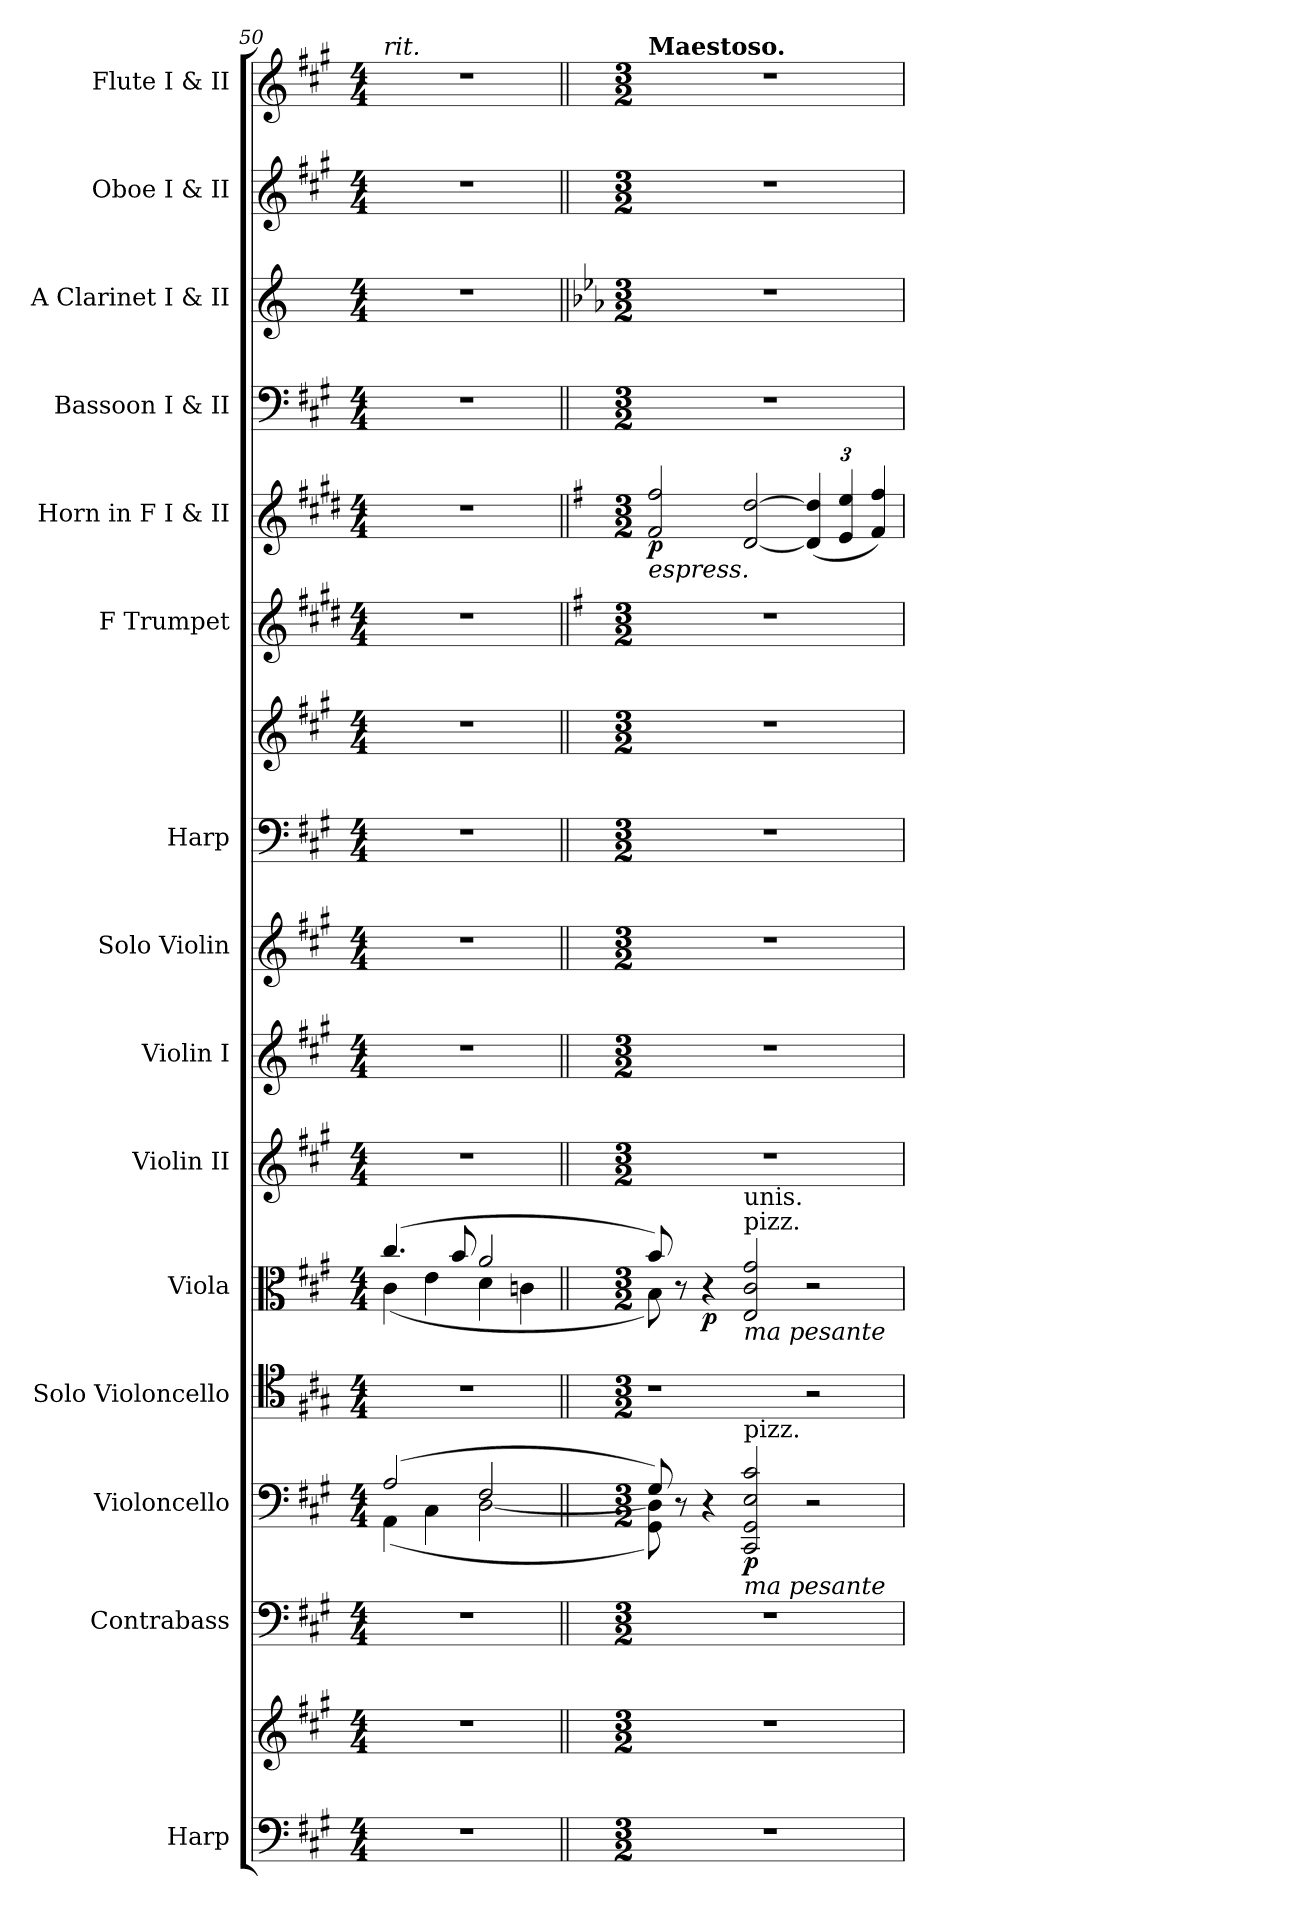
**kern	**kern	**kern	**kern	**dynam	**kern	**kern	**dynam	**kern	**kern	**kern	**kern	**kern	**kern	**kern	**dynam	**kern	**kern	**kern	**kern
*part15	*part15	*part14	*part13	*part13	*part12	*part11	*part11	*part10	*part9	*part8	*part7	*part7	*part6	*part5	*part5	*part4	*part3	*part2	*part1
*staff17	*staff16	*staff15	*staff14	*staff14	*staff13	*staff12	*staff12	*staff11	*staff10	*staff9	*staff8	*staff7	*staff6	*staff5	*staff5	*staff4	*staff3	*staff2	*staff1
*I"Harp	*	*I"Contrabass	*I"Violoncello	*	*I"Solo Violoncello	*I"Viola	*	*I"Violin II	*I"Violin I	*I"Solo Violin	*I"Harp	*	*I"F Trumpet	*I"Horn in F I &amp; II	*	*I"Bassoon I &amp; II	*I"A Clarinet I &amp; II	*I"Oboe I &amp; II	*I"Flute I &amp; II
*I'Hrp.	*	*I'Cb.	*I'Vc.	*	*I'Vc.	*I'Vla.	*	*I'Vln.	*I'Vln.	*I'Vln.	*I'Hrp.	*	*I'F Tpt.	*	*	*I'Bsn.	*I'A Cl.	*I'Ob.	*I'Fl.
!!LO:PB:g=z
*clefF4	*clefG2	*clefF4	*clefF4	*	*clefC4	*clefC3	*	*clefG2	*clefG2	*clefG2	*clefF4	*clefG2	*clefG2	*clefG2	*	*clefF4	*clefG2	*clefG2	*clefG2
*	*	*ITrd7c12	*	*	*	*	*	*	*	*	*	*	*ITrd-3c-5	*ITrd4c7	*	*	*ITrd2c3	*	*
*k[f#c#g#]	*k[f#c#g#]	*k[f#c#g#]	*k[f#c#g#]	*	*k[f#c#g#]	*k[f#c#g#]	*	*k[f#c#g#]	*k[f#c#g#]	*k[f#c#g#]	*k[f#c#g#]	*k[f#c#g#]	*k[f#c#g#]	*k[f#c#g#]	*	*k[f#c#g#]	*k[f#c#g#]	*k[f#c#g#]	*k[f#c#g#]
*M4/4	*M4/4	*M4/4	*M4/4	*	*M4/4	*M4/4	*	*M4/4	*M4/4	*M4/4	*M4/4	*M4/4	*M4/4	*M4/4	*	*M4/4	*M4/4	*M4/4	*M4/4
*MM96	*MM96	*MM96	*MM96	*	*MM96	*MM96	*	*MM96	*MM96	*MM96	*MM96	*MM96	*MM96	*MM96	*	*MM96	*MM96	*MM96	*MM96
=50	=50	=50	=50	=50	=50	=50	=50	=50	=50	=50	=50	=50	=50	=50	=50	=50	=50	=50	=50
*	*	*	*^	*	*	*^	*	*	*	*	*	*	*	*	*	*	*	*	*
!	!	!	!	!	!	!	!	!	!	!	!	!	!	!	!	!	!	!	!	!	!LO:TX:a:i:t=rit.
1r	1r	1r	(>2A/	(<4AA\	.	1r	(>4.cc#/	(<4c#\	.	1r	1r	1r	1r	1r	1r	1r	.	1r	1r	1r	1r
.	.	.	.	4C#\	.	.	.	4e\	.	.	.	.	.	.	.	.	.	.	.	.	.
.	.	.	.	.	.	.	8b/	.	.	.	.	.	.	.	.	.	.	.	.	.	.
.	.	.	2F#/	[2D\	.	.	2a/	4d\	.	.	.	.	.	.	.	.	.	.	.	.	.
.	.	.	.	.	.	.	.	4cn\	.	.	.	.	.	.	.	.	.	.	.	.	.
=51||	=51||	=51||	=51||	=51||	=51||	=51||	=51||	=51||	=51||	=51||	=51||	=51||	=51||	=51||	=51||	=51||	=51||	=51||	=51||	=51||	=51||
!!LO:REH:place=s1:a:B:fs=14:t=C
*k[]	*k[]	*k[]	*k[]	*	*	*k[]	*k[]	*	*	*k[]	*k[]	*k[]	*k[]	*k[]	*k[]	*k[]	*	*k[]	*k[]	*k[]	*k[]
*M3/2	*M3/2	*M3/2	*M3/2	*	*	*M3/2	*M3/2	*	*	*M3/2	*M3/2	*M3/2	*M3/2	*M3/2	*M3/2	*M3/2	*	*M3/2	*M3/2	*M3/2	*M3/2
*	*	*	*	*	*	*	*	*	*	*	*	*	*	*	*	*	*	*	*	*	*MM84
!	!	!	!	!	!	!	!	!	!	!	!	!	!	!	!	!	!	!	!	!	!LO:TX:a:B:t=Maestoso.
!	!	!	!	!	!	!	!	!	!	!	!	!	!	!	!	!LO:TX:b:i:t=espress.	!	!	!	!	!
!	!	!	!	!	!	!	!	!	!	!	!	!	!	!	!	!	!LO:DY:b	!	!	!	!
1.r	1.r	1.r	8G/)	8GG\ 8D\])	.	1r	8b/)	8B\)	.	1.r	1.r	1.r	1.r	1.r	1.r	2B/ 2b/	p	1.r	1.r	1.r	1.r
.	.	.	8r	8ryy	.	.	8r	8ryy	.	.	.	.	.	.	.	.	.	.	.	.	.
!	!	!	!	!	!	!	!	!	!LO:DY:b	!	!	!	!	!	!	!	!	!	!	!	!
.	.	.	4r	4ryy	.	.	4r	4ryy	p	.	.	.	.	.	.	.	.	.	.	.	.
!	!	!	!	!	!	!	!LO:TX:a:t=pizz.	!	!	!	!	!	!	!	!	!	!	!	!	!	!
!	!	!	!	!	!	!	!LO:TX:b:i:t=ma pesante	!	!	!	!	!	!	!	!	!	!	!	!	!	!
!	!	!	!	!	!	!	!LO:TX:a:t=unis.	!	!	!	!	!	!	!	!	!	!	!	!	!	!
!	!	!	!LO:TX:a:t=pizz.	!	!	!	!	!	!	!	!	!	!	!	!	!	!	!	!	!	!
!	!	!	!LO:TX:b:i:t=ma pesante	!	!	!	!	!	!	!	!	!	!	!	!	!	!	!	!	!	!
!	!	!	!	!	!LO:DY:b	!	!	!	!	!	!	!	!	!	!	!	!	!	!	!	!
.	.	.	2CC/ 2GG/ 2E/ 2c/	2ryy	p	.	2E/ 2c/ 2g/	1ryy	.	.	.	.	.	.	.	[2G/ [2g/	.	.	.	.	.
*	*	*	*	*	*	*	*	*	*	*	*	*	*	*	*	*Xbrackettup	*	*	*	*	*
.	.	.	2r	2ryy	.	2r	2r	.	.	.	.	.	.	.	.	(<6G/] 6g/]	.	.	.	.	.
.	.	.	.	.	.	.	.	.	.	.	.	.	.	.	.	6A/ 6a/	.	.	.	.	.
.	.	.	.	.	.	.	.	.	.	.	.	.	.	.	.	6B/ 6b/)	.	.	.	.	.
*	*	*	*v	*v	*	*	*v	*v	*	*	*	*	*	*	*	*	*	*	*	*	*
=	=	=	=	=	=	=	=	=	=	=	=	=	=	=	=	=	=	=	=
*-	*-	*-	*-	*-	*-	*-	*-	*-	*-	*-	*-	*-	*-	*-	*-	*-	*-	*-	*-
